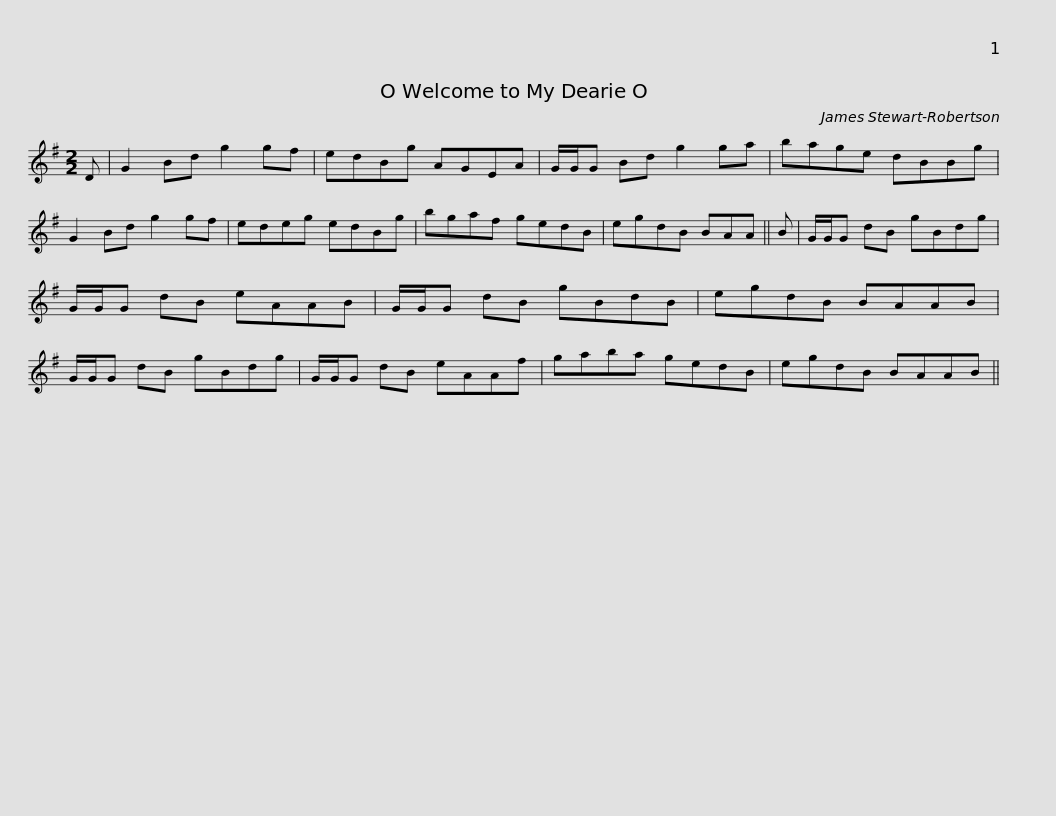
X:1
L:1/8
M:2/2
I:linebreak $
K:G
V:1 treble
V:1
 D | G2 Bd g2 gf | edBg AGEA | G/G/G Bd g2 ga | bage dBBg | %5
 G2 Bd g2 gf |$ edeg edBg | bgaf gedB | egdB BAA || B | %10
 G/G/G dB gBdg | G/G/G dB eAAB |$ G/G/G dB gBdB | egdB BAAB | G/G/G dB gBdg | %15
 G/G/G dB eAAf | gaba gedB |$ egdB BAAB || %18
